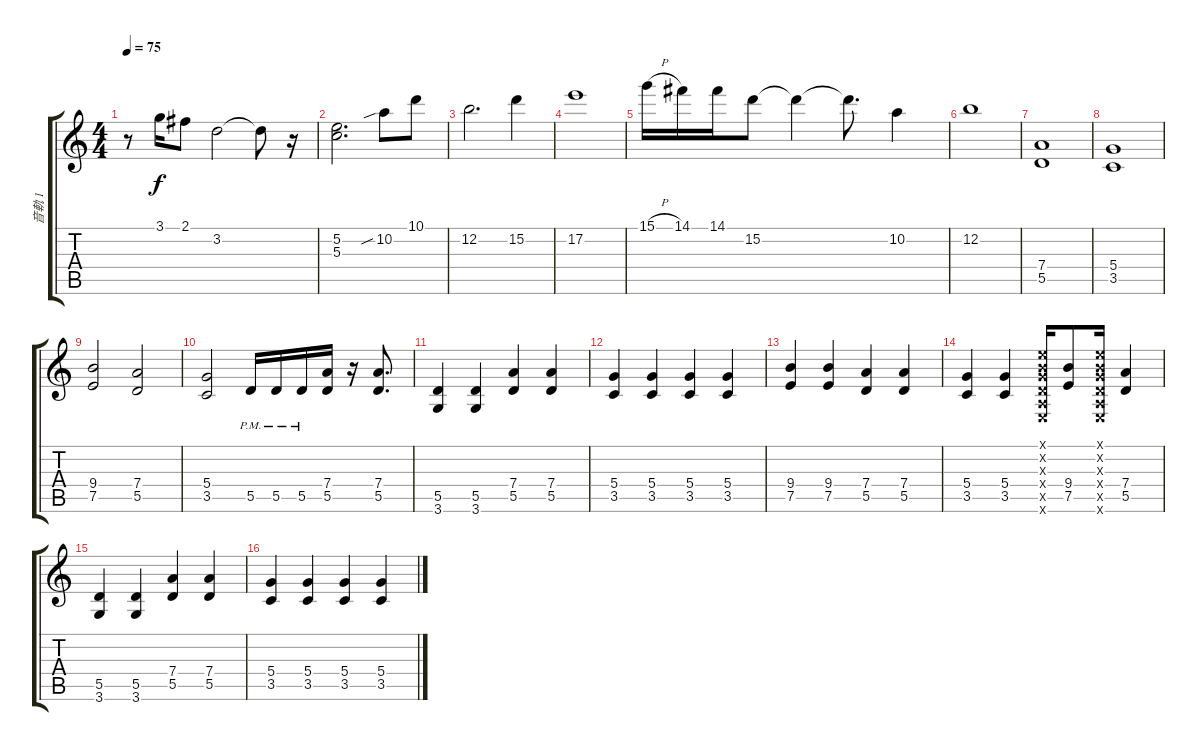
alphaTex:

\track ("音軌 1" "音軌 1") {instrument overdrivenguitar}
\staff {score tabs}
\tuning (E4 B3 G3 D3 A2 E2) {hide}
\ts (4 4)
\tempo 75
\clef g2
\ks c
r.8{dy f} 3.1.16 2.1.8 3.2.2 3.2{t}.8 r.16 |
(5.2 5.3).2{d} 10.2{sib}.8 10.1.8 |
12.2.2{d} 15.2.4 |
17.2.1 |
15.1{h}.16 14.1.16 14.1.16 15.2.8 15.2{t}.4 15.2{t}.8{d} 10.2.4 |
12.2.1 |
(7.4 5.5).1 |
(5.4 3.5).1 |
(9.4 7.5).2 (7.4 5.5).2 |
(5.4 3.5).2 5.5{pm}.16 5.5{pm}.16 5.5{pm}.16 (7.4 5.5).16 r.16 (7.4 5.5).8{d} |
(5.5 3.6).4 (5.5 3.6).4 (7.4 5.5).4 (7.4 5.5).4 |
(5.4 3.5).4 (5.4 3.5).4 (5.4 3.5).4 (5.4 3.5).4 |
(9.4 7.5).4 (9.4 7.5).4 (7.4 5.5).4 (7.4 5.5).4 |
(5.4 3.5).4 (5.4 3.5).4 (0.1{x} 0.2{x} 0.3{x} 0.4{x} 0.5{x} 0.6{x}).16 (9.4 7.5).8 (0.1{x} 0.2{x} 0.3{x} 0.4{x} 0.5{x} 0.6{x}).16 (7.4 5.5).4 |
(5.5 3.6).4 (5.5 3.6).4 (7.4 5.5).4 (7.4 5.5).4 |
(5.4 3.5).4 (5.4 3.5).4 (5.4 3.5).4 (5.4 3.5).4
